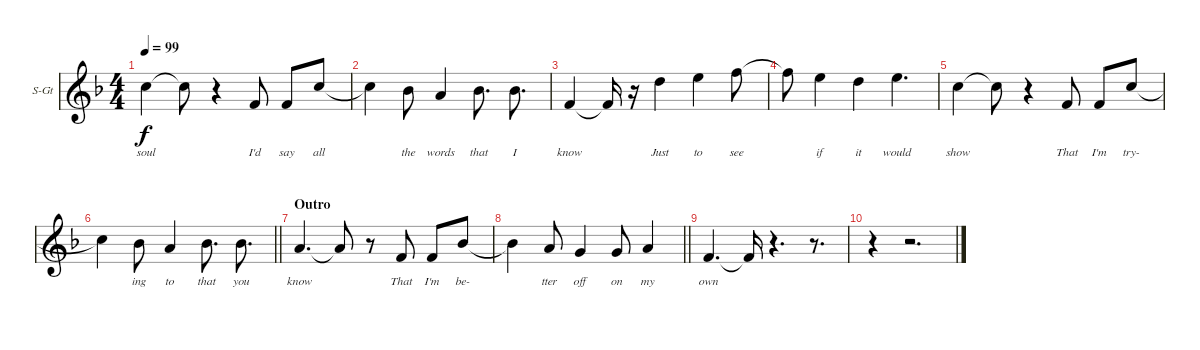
\bracketExtendMode groupsimilarinstruments
\firstSystemTrackNameOrientation horizontal
\otherSystemsTrackNameOrientation horizontal
\track ("Deryck Whibley - Vocals" "S-Gt") {instrument lead8bassandlead}
\staff {score}
\tuning (E4 B3 G3 D3 A2 E2)
\displaytranspose 12
\ts (4 4)
\tempo 99
\clef g2
\ks f
1.2.4{lyrics (0 "soul") lyrics (1 "") lyrics (2 "") lyrics (3 "") lyrics (4 "") dy f} 1.2{t}.8 r.4 3.4.8{lyrics (0 "I'd") lyrics (1 "") lyrics (2 "") lyrics (3 "") lyrics (4 "")} 3.4.8{lyrics (0 "say") lyrics (1 "") lyrics (2 "") lyrics (3 "") lyrics (4 "")} 1.2.8{lyrics (0 "all") lyrics (1 "") lyrics (2 "") lyrics (3 "") lyrics (4 "")} |
1.2{t}.4 3.3.8{lyrics (0 "the") lyrics (1 "") lyrics (2 "") lyrics (3 "") lyrics (4 "")} 2.3.4{lyrics (0 "words") lyrics (1 "") lyrics (2 "") lyrics (3 "") lyrics (4 "")} 3.3.8{d lyrics (0 "that") lyrics (1 "") lyrics (2 "") lyrics (3 "") lyrics (4 "")} 3.3.8{d lyrics (0 "I") lyrics (1 "") lyrics (2 "") lyrics (3 "") lyrics (4 "")} |
3.4.4{lyrics (0 "know") lyrics (1 "") lyrics (2 "") lyrics (3 "") lyrics (4 "")} 3.4{t}.16 r.16 3.2.4{lyrics (0 "Just") lyrics (1 "") lyrics (2 "") lyrics (3 "") lyrics (4 "")} 0.1.4{lyrics (0 "to") lyrics (1 "") lyrics (2 "") lyrics (3 "") lyrics (4 "")} 1.1.8{lyrics (0 "see") lyrics (1 "") lyrics (2 "") lyrics (3 "") lyrics (4 "")} |
1.1{t}.8 0.1.4{lyrics (0 "if") lyrics (1 "") lyrics (2 "") lyrics (3 "") lyrics (4 "")} 3.2.4{lyrics (0 "it") lyrics (1 "") lyrics (2 "") lyrics (3 "") lyrics (4 "")} 0.1.4{d lyrics (0 "would") lyrics (1 "") lyrics (2 "") lyrics (3 "") lyrics (4 "")} |
1.2.4{lyrics (0 "show") lyrics (1 "") lyrics (2 "") lyrics (3 "") lyrics (4 "")} 1.2{t}.8 r.4 3.4.8{lyrics (0 "That") lyrics (1 "") lyrics (2 "") lyrics (3 "") lyrics (4 "")} 3.4.8{lyrics (0 "I'm") lyrics (1 "") lyrics (2 "") lyrics (3 "") lyrics (4 "")} 1.2.8{lyrics (0 "try-") lyrics (1 "") lyrics (2 "") lyrics (3 "") lyrics (4 "")} |
\barLineRight lightlight
1.2{t}.4 3.3.8{lyrics (0 "ing") lyrics (1 "") lyrics (2 "") lyrics (3 "") lyrics (4 "")} 2.3.4{lyrics (0 "to") lyrics (1 "") lyrics (2 "") lyrics (3 "") lyrics (4 "")} 3.3.8{d lyrics (0 "that") lyrics (1 "") lyrics (2 "") lyrics (3 "") lyrics (4 "")} 3.3.8{d lyrics (0 "you") lyrics (1 "") lyrics (2 "") lyrics (3 "") lyrics (4 "")} |
\section ("" "Outro")
2.3.4{d lyrics (0 "know") lyrics (1 "") lyrics (2 "") lyrics (3 "") lyrics (4 "")} 2.3{t}.8 r.8 3.4.8{lyrics (0 "That") lyrics (1 "") lyrics (2 "") lyrics (3 "") lyrics (4 "")} 3.4.8{lyrics (0 "I'm") lyrics (1 "") lyrics (2 "") lyrics (3 "") lyrics (4 "")} 3.3.8{lyrics (0 "be-") lyrics (1 "") lyrics (2 "") lyrics (3 "") lyrics (4 "")} |
\barLineRight lightlight
3.3{t}.4 2.3.8{lyrics (0 "tter") lyrics (1 "") lyrics (2 "") lyrics (3 "") lyrics (4 "")} 0.3.4{lyrics (0 "off") lyrics (1 "") lyrics (2 "") lyrics (3 "") lyrics (4 "")} 0.3.8{lyrics (0 "on") lyrics (1 "") lyrics (2 "") lyrics (3 "") lyrics (4 "")} 2.3.4{lyrics (0 "my") lyrics (1 "") lyrics (2 "") lyrics (3 "") lyrics (4 "")} |
3.4.4{d lyrics (0 "own") lyrics (1 "") lyrics (2 "") lyrics (3 "") lyrics (4 "")} 3.4{t}.16 r.4{d} r.8{d} |
r.4 r.2{d}
